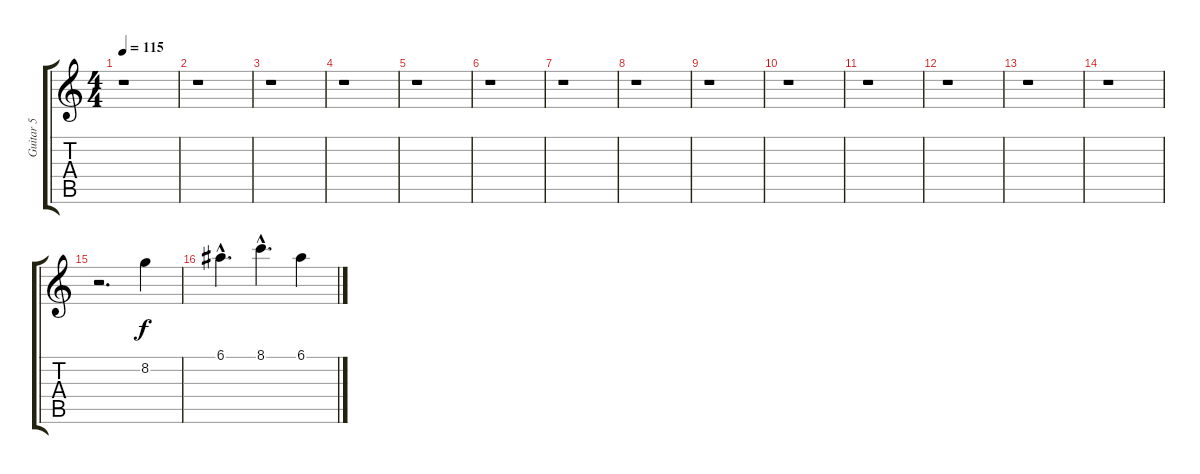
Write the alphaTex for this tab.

\track ("Guitar 5" "Guitar 5") {instrument distortionguitar}
\staff {score tabs}
\tuning (E4 B3 G3 D3 A2 E2) {hide}
\ts (4 4)
\tempo 115
\clef g2
\ks c
r.1{dy f} |
r.1 |
r.1 |
r.1 |
r.1 |
r.1 |
r.1 |
r.1 |
r.1 |
r.1 |
r.1 |
r.1 |
r.1 |
r.1 |
r.2{d} 8.2.4 |
6.1{hac}.4{d} 8.1{hac}.4{d} 6.1.4
